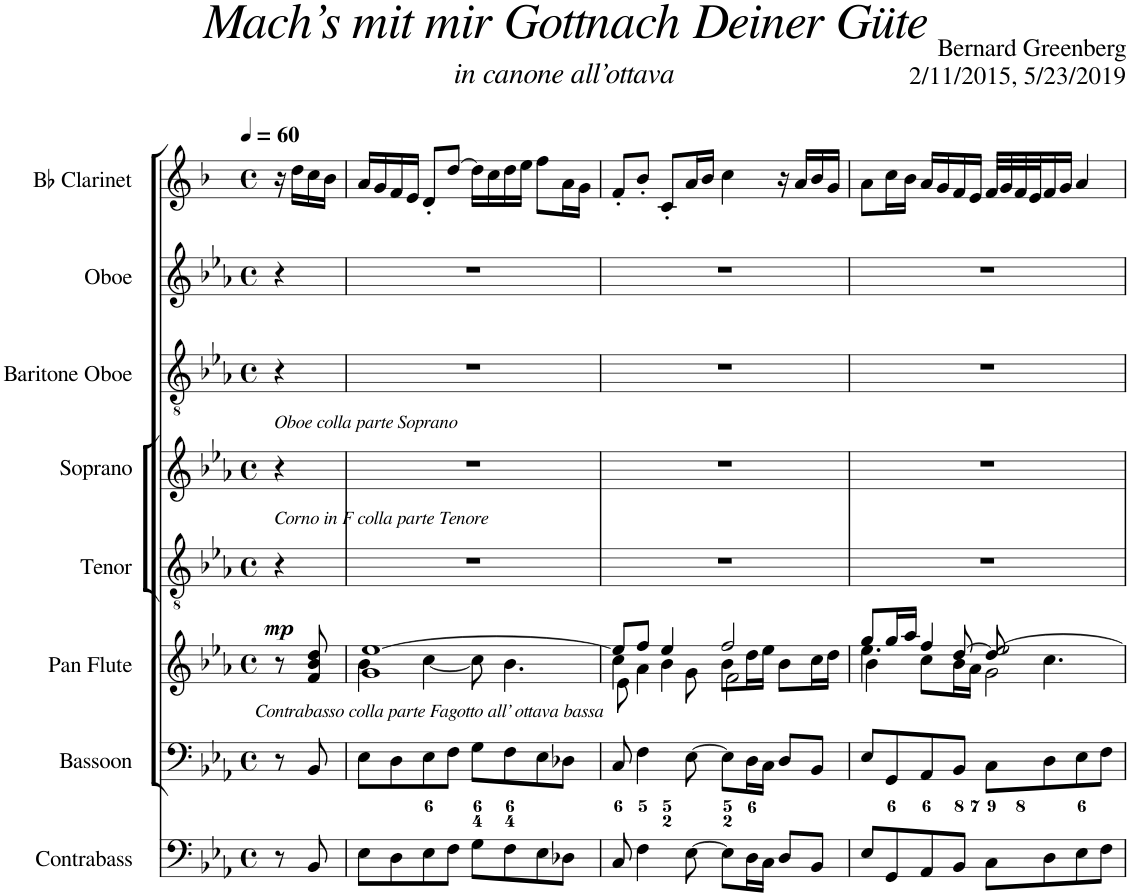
**kern	**kern	**kern	**dynam	**kern	**kern	**kern	**kern	**kern
*part8	*part7	*part6	*part6	*part5	*part4	*part3	*part2	*part1
*staff8	*staff7	*staff6	*staff6	*staff5	*staff4	*staff3	*staff2	*staff1
*I"Contrabass	*I"Bassoon	*I"Pan Flute	*	*I"Tenor	*I"Soprano	*I"Baritone Oboe	*I"Oboe	*I"Bb Clarinet
*I'Cb.	*I'Bsn.	*I'Pn. Fl.	*	*I'T.	*I'S.	*I'Bar. Ob.	*I'Ob.	*I'Bb Cl.
*clefF4	*clefF4	*clefG2	*	*clefGv2	*clefG2	*clefGv2	*clefG2	*clefG2
*Trd7c12	*	*	*	*	*	*	*	*Trd1c2
*k[b-e-a-]	*k[b-e-a-]	*k[b-e-a-]	*	*k[b-e-a-]	*k[b-e-a-]	*k[b-e-a-]	*k[b-e-a-]	*k[b-]
*M4/4	*M4/4	*M4/4	*	*M4/4	*M4/4	*M4/4	*M4/4	*M4/4
*met(c)	*met(c)	*met(c)	*	*met(c)	*met(c)	*met(c)	*met(c)	*met(c)
*MM60	*MM60	*MM60	*	*MM60	*MM60	*MM60	*MM60	*MM60
=1	=1	=1	=1	=1	=1	=1	=1	=1
!	!	!	!	!	!LO:TX:a:i:t=Oboe colla parte Soprano	!	!	!
!	!	!	!	!LO:TX:a:i:t=Corno in F colla parte Tenore	!	!	!	!
!	!	!	!LO:DY:a	!	!	!	!	!
8r	8r	8r	mp	4r	4r	4r	4r	16r
.	.	.	.	.	.	.	.	16dd\LL
!	!LO:TX:a:i:t=Contrabasso colla parte Fagotto all’ ottava bassa	!	!	!	!	!	!	!
8BB-/	8BB-/	8f/ 8b-/ 8dd/	.	.	.	.	.	16cc\
.	.	.	.	.	.	.	.	16b-\JJ
=2	=2	=2	=2	=2	=2	=2	=2	=2
*	*	*^	*	*	*	*	*	*
8E-\L	8E-\L	1g [1ee-	4b-\	.	1r	1r	1r	1r	16a/LL
.	.	.	.	.	.	.	.	.	16g/
8D\	8D\	.	.	.	.	.	.	.	16f/
.	.	.	.	.	.	.	.	.	16e/JJ
8E-\	8E-\	.	[4cc\	.	.	.	.	.	8d'/L
8F\J	8F\J	.	.	.	.	.	.	.	[8dd/J
8G\L	8G\L	.	8cc\]	.	.	.	.	.	16dd\LL]
.	.	.	.	.	.	.	.	.	16cc\
8F\	8F\	.	4.b-\	.	.	.	.	.	16dd\
.	.	.	.	.	.	.	.	.	16ee\JJ
8E-\	8E-\	.	.	.	.	.	.	.	8ff\L
8D-X\J	8D-X\J	.	.	.	.	.	.	.	16a\L
.	.	.	.	.	.	.	.	.	16g\JJ
=3	=3	=3	=3	=3	=3	=3	=3	=3	=3
*	*	*	*^	*	*	*	*	*	*
8C/	8C/	8ee-/L]	4cc\	8e-\	.	1r	1r	1r	1r	8f'/L
4F\	4F\	8ff/J	.	4a-\	.	.	.	.	.	8b-'/J
.	.	4ee-/	4b-\	.	.	.	.	.	.	8c'/L
[8E-\	[8E-\	.	.	8g\	.	.	.	.	.	16a/L
.	.	.	.	.	.	.	.	.	.	16b-/JJ
8E-\L]	8E-\L]	2ff/	8b-\L	2f\	.	.	.	.	.	4cc\
16D\L	16D\L	.	16dd\L	.	.	.	.	.	.	.
16C\JJ	16C\JJ	.	16ee-\JJ	.	.	.	.	.	.	.
8D/L	8D/L	.	8b-\L	.	.	.	.	.	.	16r
.	.	.	.	.	.	.	.	.	.	16a/LL
8BB-/J	8BB-/J	.	16cc\L	.	.	.	.	.	.	16b-/
.	.	.	16dd\JJ	.	.	.	.	.	.	16g/JJ
=4	=4	=4	=4	=4	=4	=4	=4	=4	=4	=4
8E-/L	8E-/L	8gg/L	4.ee-\	4b-\	.	1r	1r	1r	1r	8a\L
8GG/	8GG/	16gg/L	.	.	.	.	.	.	.	16cc\L
.	.	16aa-/JJ	.	.	.	.	.	.	.	16b-\JJ
8AA-/	8AA-/	4ff/	.	8cc\L	.	.	.	.	.	16a/LL
.	.	.	.	.	.	.	.	.	.	16g/
8BB-/J	8BB-/J	.	[8dd/	16b-\L	.	.	.	.	.	16f/
.	.	.	.	16a-\JJ	.	.	.	.	.	16e/JJ
8C\L	8C\L	[2ee-/	8dd/]	2g\	.	.	.	.	.	32f/LLL
.	.	.	.	.	.	.	.	.	.	32g/
.	.	.	.	.	.	.	.	.	.	32f/
.	.	.	.	.	.	.	.	.	.	32e/J
8D\	8D\	.	4.cc\	.	.	.	.	.	.	16f/
.	.	.	.	.	.	.	.	.	.	16g/JJ
8E-\	8E-\	.	.	.	.	.	.	.	.	4a/
8F\J	8F\J	.	.	.	.	.	.	.	.	.
*	*	*v	*v	*v	*	*	*	*	*	*
=	=	=	=	=	=	=	=	=
*-	*-	*-	*-	*-	*-	*-	*-	*-
